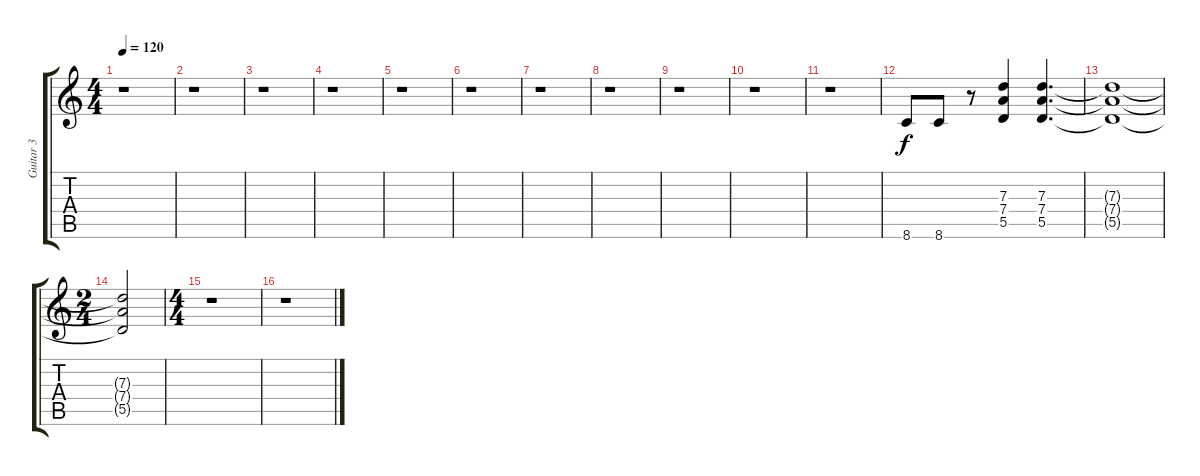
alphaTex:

\track ("Guitar 3" "Guitar 3") {instrument distortionguitar}
\staff {score tabs}
\tuning (E4 B3 G3 D3 A2 E2) {hide}
\ts (4 4)
\tempo 120
\clef g2
\ks c
r.1{dy f} |
r.1 |
r.1 |
r.1 |
r.1 |
r.1 |
r.1 |
r.1 |
r.1 |
r.1 |
r.1 |
8.6.8 8.6.8 r.8 (7.3 7.4 5.5).4 (7.3 7.4 5.5).4{d} |
(7.3{t} 7.4{t} 5.5{t}).1 |
\ts (2 4)
(7.3{t} 7.4{t} 5.5{t}).2 |
\ts (4 4)
r.1 |
r.1
